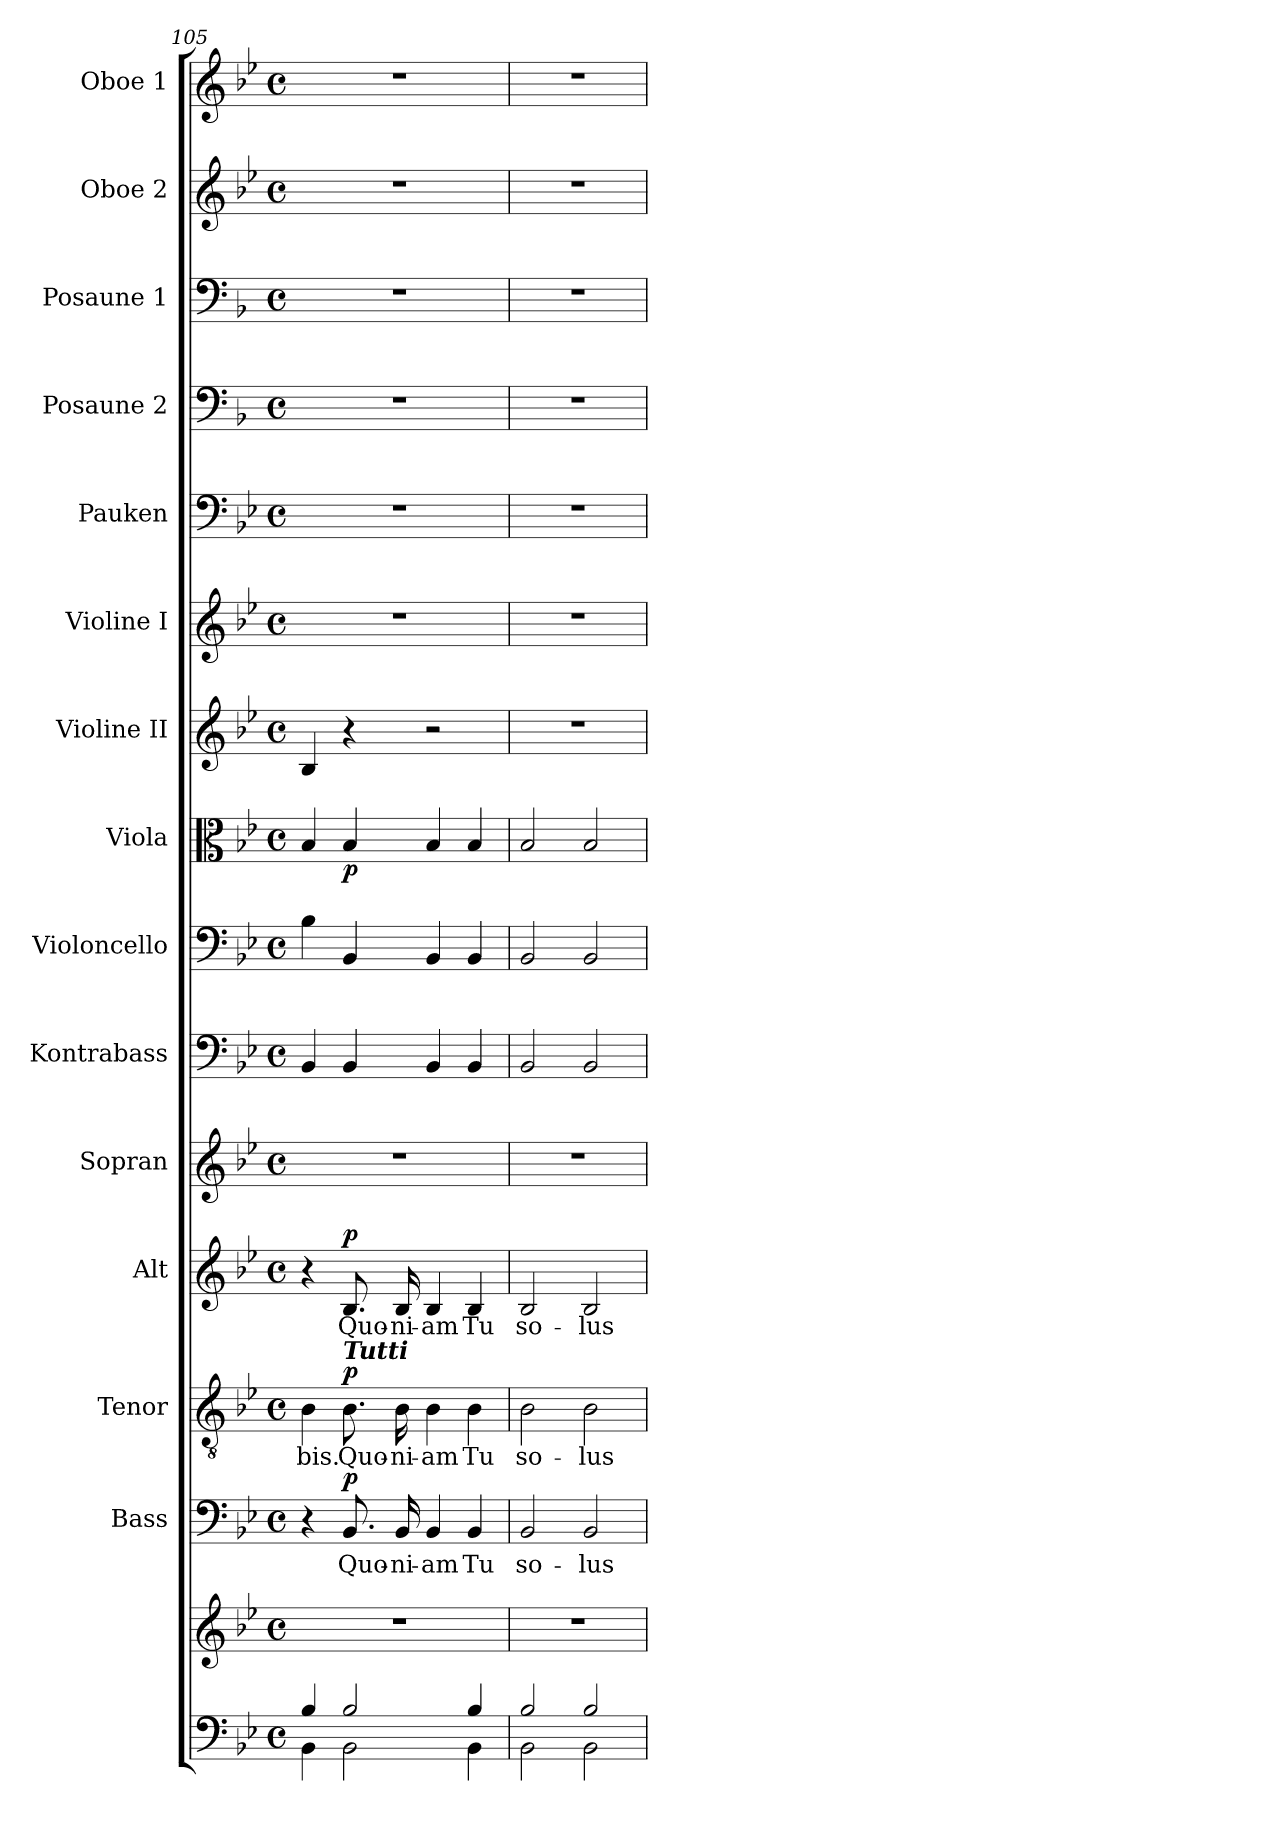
**kern	**kern	**kern	**text	**dynam	**kern	**text	**dynam	**kern	**text	**dynam	**kern	**kern	**kern	**kern	**dynam	**kern	**kern	**kern	**kern	**kern	**kern	**kern
*part15	*part15	*part14	*part14	*part14	*part13	*part13	*part13	*part12	*part12	*part12	*part11	*part10	*part9	*part8	*part8	*part7	*part6	*part5	*part4	*part3	*part2	*part1
*staff16	*staff15	*staff14	*staff14	*staff14	*staff13	*staff13	*staff13	*staff12	*staff12	*staff12	*staff11	*staff10	*staff9	*staff8	*staff8	*staff7	*staff6	*staff5	*staff4	*staff3	*staff2	*staff1
*	*	*I"Bass	*	*	*I"Tenor	*	*	*I"Alt	*	*	*I"Sopran	*I"Kontrabass	*I"Violoncello	*I"Viola	*	*I"Violine II	*I"Violine I	*I"Pauken	*I"Posaune 2	*I"Posaune 1	*I"Oboe 2	*I"Oboe 1
*	*	*I'B.	*	*	*I'T.	*	*	*I'A.	*	*	*I'S.	*I'Kb.	*I'Vc.	*I'Vla.	*	*I'Vl. II	*I'Vl. I	*I'Pk.	*I'Pos. 2	*I'Pos. 1	*I'Ob. 2	*I'Ob. 1
*clefF4	*clefG2	*clefF4	*	*	*clefGv2	*	*	*clefG2	*	*	*clefG2	*clefF4	*clefF4	*clefC3	*	*clefG2	*clefG2	*clefF4	*clefF4	*clefF4	*clefG2	*clefG2
*	*	*	*	*	*	*	*	*	*	*	*	*ITrd7c12	*	*	*	*	*	*	*ITrd4c7	*ITrd4c7	*	*
*k[b-e-]	*k[b-e-]	*k[b-e-]	*	*	*k[b-e-]	*	*	*k[b-e-]	*	*	*k[b-e-]	*k[b-e-]	*k[b-e-]	*k[b-e-]	*	*k[b-e-]	*k[b-e-]	*k[b-e-]	*k[b-e-]	*k[b-e-]	*k[b-e-]	*k[b-e-]
*B-:	*B-:	*B-:	*	*	*B-:	*	*	*B-:	*	*	*B-:	*B-:	*B-:	*B-:	*	*B-:	*B-:	*B-:	*B-:	*B-:	*B-:	*B-:
*M4/4	*M4/4	*M4/4	*	*	*M4/4	*	*	*M4/4	*	*	*M4/4	*M4/4	*M4/4	*M4/4	*	*M4/4	*M4/4	*M4/4	*M4/4	*M4/4	*M4/4	*M4/4
*met(c)	*met(c)	*met(c)	*	*	*met(c)	*	*	*met(c)	*	*	*met(c)	*met(c)	*met(c)	*met(c)	*	*met(c)	*met(c)	*met(c)	*met(c)	*met(c)	*met(c)	*met(c)
=105	=105	=105	=105	=105	=105	=105	=105	=105	=105	=105	=105	=105	=105	=105	=105	=105	=105	=105	=105	=105	=105	=105
*^	*	*	*	*	*	*	*	*	*	*	*	*	*	*	*	*	*	*	*	*	*	*
!	!	!	!	!	!	!	!LO:LY:b	!	!	!	!	!	!	!	!	!	!	!	!	!	!	!	!
4B-/	4BB-\	1r	4r	.	.	4B-\	-bis.	.	4r	.	.	1r	4BBB-/	4B-\	4B-/	.	4B-/	1r	1r	1r	1r	1r	1r
!	!	!	!	!	!	!LO:TX:a:Bi:t=Tutti	!	!	!	!	!	!	!	!	!	!	!	!	!	!	!	!	!
!	!	!	!	!LO:LY:b	!LO:DY:a	!	!LO:LY:b	!LO:DY:a	!	!LO:LY:b	!LO:DY:a	!	!	!	!	!LO:DY:b	!	!	!	!	!	!	!
2B-/	2BB-\	.	8.BB-/	Quo-	p	8.B-\	Quo-	p	8.B-/	Quo-	p	.	4BBB-/	4BB-/	4B-/	p	4r	.	.	.	.	.	.
!	!	!	!	!LO:LY:b	!	!	!LO:LY:b	!	!	!LO:LY:b	!	!	!	!	!	!	!	!	!	!	!	!	!
.	.	.	16BB-/	-ni-	.	16B-\	-ni-	.	16B-/	-ni-	.	.	.	.	.	.	.	.	.	.	.	.	.
!	!	!	!	!LO:LY:b	!	!	!LO:LY:b	!	!	!LO:LY:b	!	!	!	!	!	!	!	!	!	!	!	!	!
.	.	.	4BB-/	-am	.	4B-\	-am	.	4B-/	-am	.	.	4BBB-/	4BB-/	4B-/	.	2r	.	.	.	.	.	.
!	!	!	!	!LO:LY:b	!	!	!LO:LY:b	!	!	!LO:LY:b	!	!	!	!	!	!	!	!	!	!	!	!	!
4B-/	4BB-\	.	4BB-/	Tu	.	4B-\	Tu	.	4B-/	Tu	.	.	4BBB-/	4BB-/	4B-/	.	.	.	.	.	.	.	.
=106	=106	=106	=106	=106	=106	=106	=106	=106	=106	=106	=106	=106	=106	=106	=106	=106	=106	=106	=106	=106	=106	=106	=106
!	!	!	!	!LO:LY:b	!	!	!LO:LY:b	!	!	!LO:LY:b	!	!	!	!	!	!	!	!	!	!	!	!	!
2B-/	2BB-\	1r	2BB-/	so-	.	2B-\	so-	.	2B-/	so-	.	1r	2BBB-/	2BB-/	2B-/	.	1r	1r	1r	1r	1r	1r	1r
!	!	!	!	!LO:LY:b	!	!	!LO:LY:b	!	!	!LO:LY:b	!	!	!	!	!	!	!	!	!	!	!	!	!
2B-/	2BB-\	.	2BB-/	-lus	.	2B-\	-lus	.	2B-/	-lus	.	.	2BBB-/	2BB-/	2B-/	.	.	.	.	.	.	.	.
*v	*v	*	*	*	*	*	*	*	*	*	*	*	*	*	*	*	*	*	*	*	*	*	*
=	=	=	=	=	=	=	=	=	=	=	=	=	=	=	=	=	=	=	=	=	=	=
*-	*-	*-	*-	*-	*-	*-	*-	*-	*-	*-	*-	*-	*-	*-	*-	*-	*-	*-	*-	*-	*-	*-
